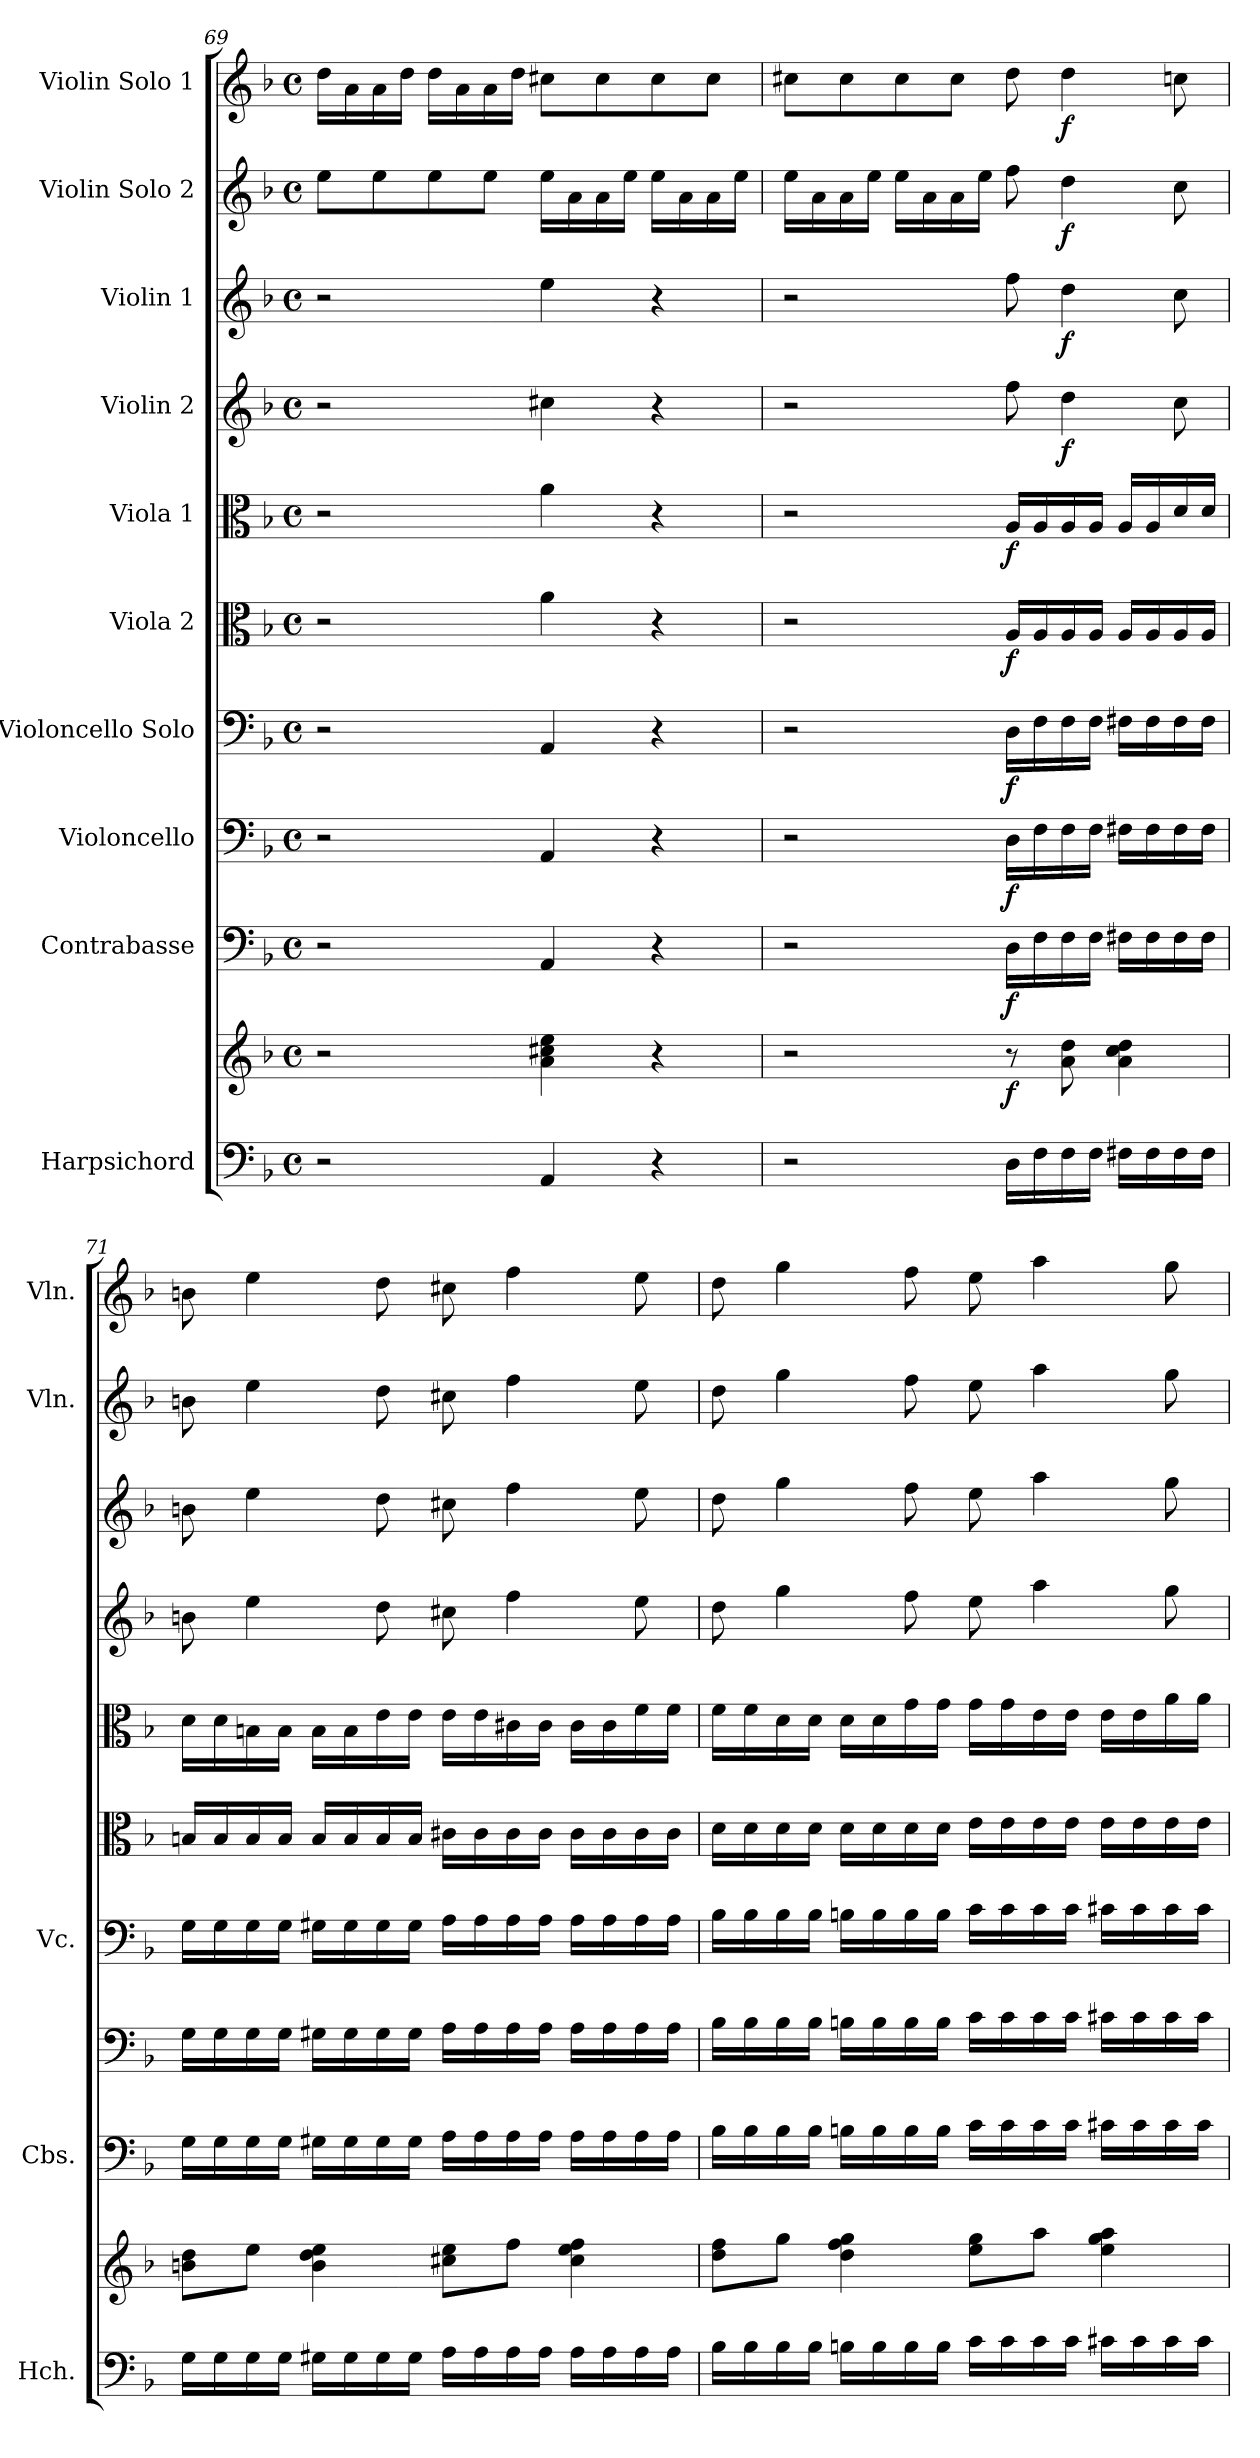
**kern	**kern	**dynam	**kern	**dynam	**kern	**dynam	**kern	**dynam	**kern	**dynam	**kern	**dynam	**kern	**dynam	**kern	**dynam	**kern	**dynam	**kern	**dynam
*part10	*part10	*part10	*part9	*part9	*part8	*part8	*part7	*part7	*part6	*part6	*part5	*part5	*part4	*part4	*part3	*part3	*part2	*part2	*part1	*part1
*staff11	*staff10	*staff10/11	*staff9	*staff9	*staff8	*staff8	*staff7	*staff7	*staff6	*staff6	*staff5	*staff5	*staff4	*staff4	*staff3	*staff3	*staff2	*staff2	*staff1	*staff1
*I"Harpsichord	*	*	*I"Contrabasse	*	*I"Violoncello	*	*I"Violoncello Solo	*	*I"Viola 2	*	*I"Viola 1	*	*I"Violin 2	*	*I"Violin 1	*	*I"Violin Solo 2	*	*I"Violin Solo 1	*
*I'Hch.	*	*	*I'Cbs.	*	*	*	*I'Vc.	*	*	*	*	*	*	*	*	*	*I'Vln.	*	*I'Vln.	*
*clefF4	*clefG2	*	*clefF4	*	*clefF4	*	*clefF4	*	*clefC3	*	*clefC3	*	*clefG2	*	*clefG2	*	*clefG2	*	*clefG2	*
*	*	*	*ITrd7c12	*	*	*	*	*	*	*	*	*	*	*	*	*	*	*	*	*
*k[b-]	*k[b-]	*	*k[b-]	*	*k[b-]	*	*k[b-]	*	*k[b-]	*	*k[b-]	*	*k[b-]	*	*k[b-]	*	*k[b-]	*	*k[b-]	*
*M4/4	*M4/4	*	*M4/4	*	*M4/4	*	*M4/4	*	*M4/4	*	*M4/4	*	*M4/4	*	*M4/4	*	*M4/4	*	*M4/4	*
*met(c)	*met(c)	*	*met(c)	*	*met(c)	*	*met(c)	*	*met(c)	*	*met(c)	*	*met(c)	*	*met(c)	*	*met(c)	*	*met(c)	*
=69	=69	=69	=69	=69	=69	=69	=69	=69	=69	=69	=69	=69	=69	=69	=69	=69	=69	=69	=69	=69
2r	2r	.	2r	.	2r	.	2r	.	2r	.	2r	.	2r	.	2r	.	8ee\L	.	16dd\LL	.
.	.	.	.	.	.	.	.	.	.	.	.	.	.	.	.	.	.	.	16a\	.
.	.	.	.	.	.	.	.	.	.	.	.	.	.	.	.	.	8ee\	.	16a\	.
.	.	.	.	.	.	.	.	.	.	.	.	.	.	.	.	.	.	.	16dd\JJ	.
.	.	.	.	.	.	.	.	.	.	.	.	.	.	.	.	.	8ee\	.	16dd\LL	.
.	.	.	.	.	.	.	.	.	.	.	.	.	.	.	.	.	.	.	16a\	.
.	.	.	.	.	.	.	.	.	.	.	.	.	.	.	.	.	8ee\J	.	16a\	.
.	.	.	.	.	.	.	.	.	.	.	.	.	.	.	.	.	.	.	16dd\JJ	.
4AA/	4a\ 4cc#X\ 4ee\	.	4AAA/	.	4AA/	.	4AA/	.	4a\	.	4a\	.	4cc#X\	.	4ee\	.	16ee\LL	.	8cc#X\L	.
.	.	.	.	.	.	.	.	.	.	.	.	.	.	.	.	.	16a\	.	.	.
.	.	.	.	.	.	.	.	.	.	.	.	.	.	.	.	.	16a\	.	8cc#\	.
.	.	.	.	.	.	.	.	.	.	.	.	.	.	.	.	.	16ee\JJ	.	.	.
4r	4r	.	4r	.	4r	.	4r	.	4r	.	4r	.	4r	.	4r	.	16ee\LL	.	8cc#\	.
.	.	.	.	.	.	.	.	.	.	.	.	.	.	.	.	.	16a\	.	.	.
.	.	.	.	.	.	.	.	.	.	.	.	.	.	.	.	.	16a\	.	8cc#\J	.
.	.	.	.	.	.	.	.	.	.	.	.	.	.	.	.	.	16ee\JJ	.	.	.
=70	=70	=70	=70	=70	=70	=70	=70	=70	=70	=70	=70	=70	=70	=70	=70	=70	=70	=70	=70	=70
2r	2r	.	2r	.	2r	.	2r	.	2r	.	2r	.	2r	.	2r	.	16ee\LL	.	8cc#X\L	.
.	.	.	.	.	.	.	.	.	.	.	.	.	.	.	.	.	16a\	.	.	.
.	.	.	.	.	.	.	.	.	.	.	.	.	.	.	.	.	16a\	.	8cc#\	.
.	.	.	.	.	.	.	.	.	.	.	.	.	.	.	.	.	16ee\JJ	.	.	.
.	.	.	.	.	.	.	.	.	.	.	.	.	.	.	.	.	16ee\LL	.	8cc#\	.
.	.	.	.	.	.	.	.	.	.	.	.	.	.	.	.	.	16a\	.	.	.
.	.	.	.	.	.	.	.	.	.	.	.	.	.	.	.	.	16a\	.	8cc#\J	.
.	.	.	.	.	.	.	.	.	.	.	.	.	.	.	.	.	16ee\JJ	.	.	.
!	!	!LO:DY:b	!	!LO:DY:b	!	!LO:DY:b	!	!LO:DY:b	!	!LO:DY:b	!	!LO:DY:b	!	!	!	!	!	!	!	!
16D\LL	8r	f	16DD\LL	f	16D\LL	f	16D\LL	f	16A/LL	f	16A/LL	f	8ff\	.	8ff\	.	8ff\	.	8dd\	.
16F\	.	.	16FF\	.	16F\	.	16F\	.	16A/	.	16A/	.	.	.	.	.	.	.	.	.
!	!	!	!	!	!	!	!	!	!	!	!	!	!	!LO:DY:b	!	!LO:DY:b	!	!LO:DY:b	!	!LO:DY:b
16F\	8a\ 8dd\	.	16FF\	.	16F\	.	16F\	.	16A/	.	16A/	.	4dd\	f	4dd\	f	4dd\	f	4dd\	f
16F\JJ	.	.	16FF\JJ	.	16F\JJ	.	16F\JJ	.	16A/JJ	.	16A/JJ	.	.	.	.	.	.	.	.	.
16F#X\LL	4a\ 4cc\ 4dd\	.	16FF#X\LL	.	16F#X\LL	.	16F#X\LL	.	16A/LL	.	16A/LL	.	.	.	.	.	.	.	.	.
16F#\	.	.	16FF#\	.	16F#\	.	16F#\	.	16A/	.	16A/	.	.	.	.	.	.	.	.	.
16F#\	.	.	16FF#\	.	16F#\	.	16F#\	.	16A/	.	16d/	.	8cc\	.	8cc\	.	8cc\	.	8ccn\	.
16F#\JJ	.	.	16FF#\JJ	.	16F#\JJ	.	16F#\JJ	.	16A/JJ	.	16d/JJ	.	.	.	.	.	.	.	.	.
=71	=71	=71	=71	=71	=71	=71	=71	=71	=71	=71	=71	=71	=71	=71	=71	=71	=71	=71	=71	=71
16G\LL	8bn\ 8dd\L	.	16GG\LL	.	16G\LL	.	16G\LL	.	16Bn/LL	.	16d\LL	.	8bn\	.	8bn\	.	8bn\	.	8bn\	.
16G\	.	.	16GG\	.	16G\	.	16G\	.	16B/	.	16d\	.	.	.	.	.	.	.	.	.
16G\	8ee\J	.	16GG\	.	16G\	.	16G\	.	16B/	.	16Bn\	.	4ee\	.	4ee\	.	4ee\	.	4ee\	.
16G\JJ	.	.	16GG\JJ	.	16G\JJ	.	16G\JJ	.	16B/JJ	.	16B\JJ	.	.	.	.	.	.	.	.	.
16G#X\LL	4b\ 4dd\ 4ee\	.	16GG#X\LL	.	16G#X\LL	.	16G#X\LL	.	16B/LL	.	16B\LL	.	.	.	.	.	.	.	.	.
16G#\	.	.	16GG#\	.	16G#\	.	16G#\	.	16B/	.	16B\	.	.	.	.	.	.	.	.	.
16G#\	.	.	16GG#\	.	16G#\	.	16G#\	.	16B/	.	16e\	.	8dd\	.	8dd\	.	8dd\	.	8dd\	.
16G#\JJ	.	.	16GG#\JJ	.	16G#\JJ	.	16G#\JJ	.	16B/JJ	.	16e\JJ	.	.	.	.	.	.	.	.	.
16A\LL	8cc#X\ 8ee\L	.	16AA\LL	.	16A\LL	.	16A\LL	.	16c#X\LL	.	16e\LL	.	8cc#X\	.	8cc#X\	.	8cc#X\	.	8cc#X\	.
16A\	.	.	16AA\	.	16A\	.	16A\	.	16c#\	.	16e\	.	.	.	.	.	.	.	.	.
16A\	8ff\J	.	16AA\	.	16A\	.	16A\	.	16c#\	.	16c#X\	.	4ff\	.	4ff\	.	4ff\	.	4ff\	.
16A\JJ	.	.	16AA\JJ	.	16A\JJ	.	16A\JJ	.	16c#\JJ	.	16c#\JJ	.	.	.	.	.	.	.	.	.
16A\LL	4cc#\ 4ee\ 4ff\	.	16AA\LL	.	16A\LL	.	16A\LL	.	16c#\LL	.	16c#\LL	.	.	.	.	.	.	.	.	.
16A\	.	.	16AA\	.	16A\	.	16A\	.	16c#\	.	16c#\	.	.	.	.	.	.	.	.	.
16A\	.	.	16AA\	.	16A\	.	16A\	.	16c#\	.	16f\	.	8ee\	.	8ee\	.	8ee\	.	8ee\	.
16A\JJ	.	.	16AA\JJ	.	16A\JJ	.	16A\JJ	.	16c#\JJ	.	16f\JJ	.	.	.	.	.	.	.	.	.
=72	=72	=72	=72	=72	=72	=72	=72	=72	=72	=72	=72	=72	=72	=72	=72	=72	=72	=72	=72	=72
16B-\LL	8dd\ 8ff\L	.	16BB-\LL	.	16B-\LL	.	16B-\LL	.	16d\LL	.	16f\LL	.	8dd\	.	8dd\	.	8dd\	.	8dd\	.
16B-\	.	.	16BB-\	.	16B-\	.	16B-\	.	16d\	.	16f\	.	.	.	.	.	.	.	.	.
16B-\	8gg\J	.	16BB-\	.	16B-\	.	16B-\	.	16d\	.	16d\	.	4gg\	.	4gg\	.	4gg\	.	4gg\	.
16B-\JJ	.	.	16BB-\JJ	.	16B-\JJ	.	16B-\JJ	.	16d\JJ	.	16d\JJ	.	.	.	.	.	.	.	.	.
16Bn\LL	4dd\ 4ff\ 4gg\	.	16BBn\LL	.	16Bn\LL	.	16Bn\LL	.	16d\LL	.	16d\LL	.	.	.	.	.	.	.	.	.
16B\	.	.	16BB\	.	16B\	.	16B\	.	16d\	.	16d\	.	.	.	.	.	.	.	.	.
16B\	.	.	16BB\	.	16B\	.	16B\	.	16d\	.	16g\	.	8ff\	.	8ff\	.	8ff\	.	8ff\	.
16B\JJ	.	.	16BB\JJ	.	16B\JJ	.	16B\JJ	.	16d\JJ	.	16g\JJ	.	.	.	.	.	.	.	.	.
16c\LL	8ee\ 8gg\L	.	16C\LL	.	16c\LL	.	16c\LL	.	16e\LL	.	16g\LL	.	8ee\	.	8ee\	.	8ee\	.	8ee\	.
16c\	.	.	16C\	.	16c\	.	16c\	.	16e\	.	16g\	.	.	.	.	.	.	.	.	.
16c\	8aa\J	.	16C\	.	16c\	.	16c\	.	16e\	.	16e\	.	4aa\	.	4aa\	.	4aa\	.	4aa\	.
16c\JJ	.	.	16C\JJ	.	16c\JJ	.	16c\JJ	.	16e\JJ	.	16e\JJ	.	.	.	.	.	.	.	.	.
16c#X\LL	4ee\ 4gg\ 4aa\	.	16C#X\LL	.	16c#X\LL	.	16c#X\LL	.	16e\LL	.	16e\LL	.	.	.	.	.	.	.	.	.
16c#\	.	.	16C#\	.	16c#\	.	16c#\	.	16e\	.	16e\	.	.	.	.	.	.	.	.	.
16c#\	.	.	16C#\	.	16c#\	.	16c#\	.	16e\	.	16a\	.	8gg\	.	8gg\	.	8gg\	.	8gg\	.
16c#\JJ	.	.	16C#\JJ	.	16c#\JJ	.	16c#\JJ	.	16e\JJ	.	16a\JJ	.	.	.	.	.	.	.	.	.
=	=	=	=	=	=	=	=	=	=	=	=	=	=	=	=	=	=	=	=	=
*-	*-	*-	*-	*-	*-	*-	*-	*-	*-	*-	*-	*-	*-	*-	*-	*-	*-	*-	*-	*-
